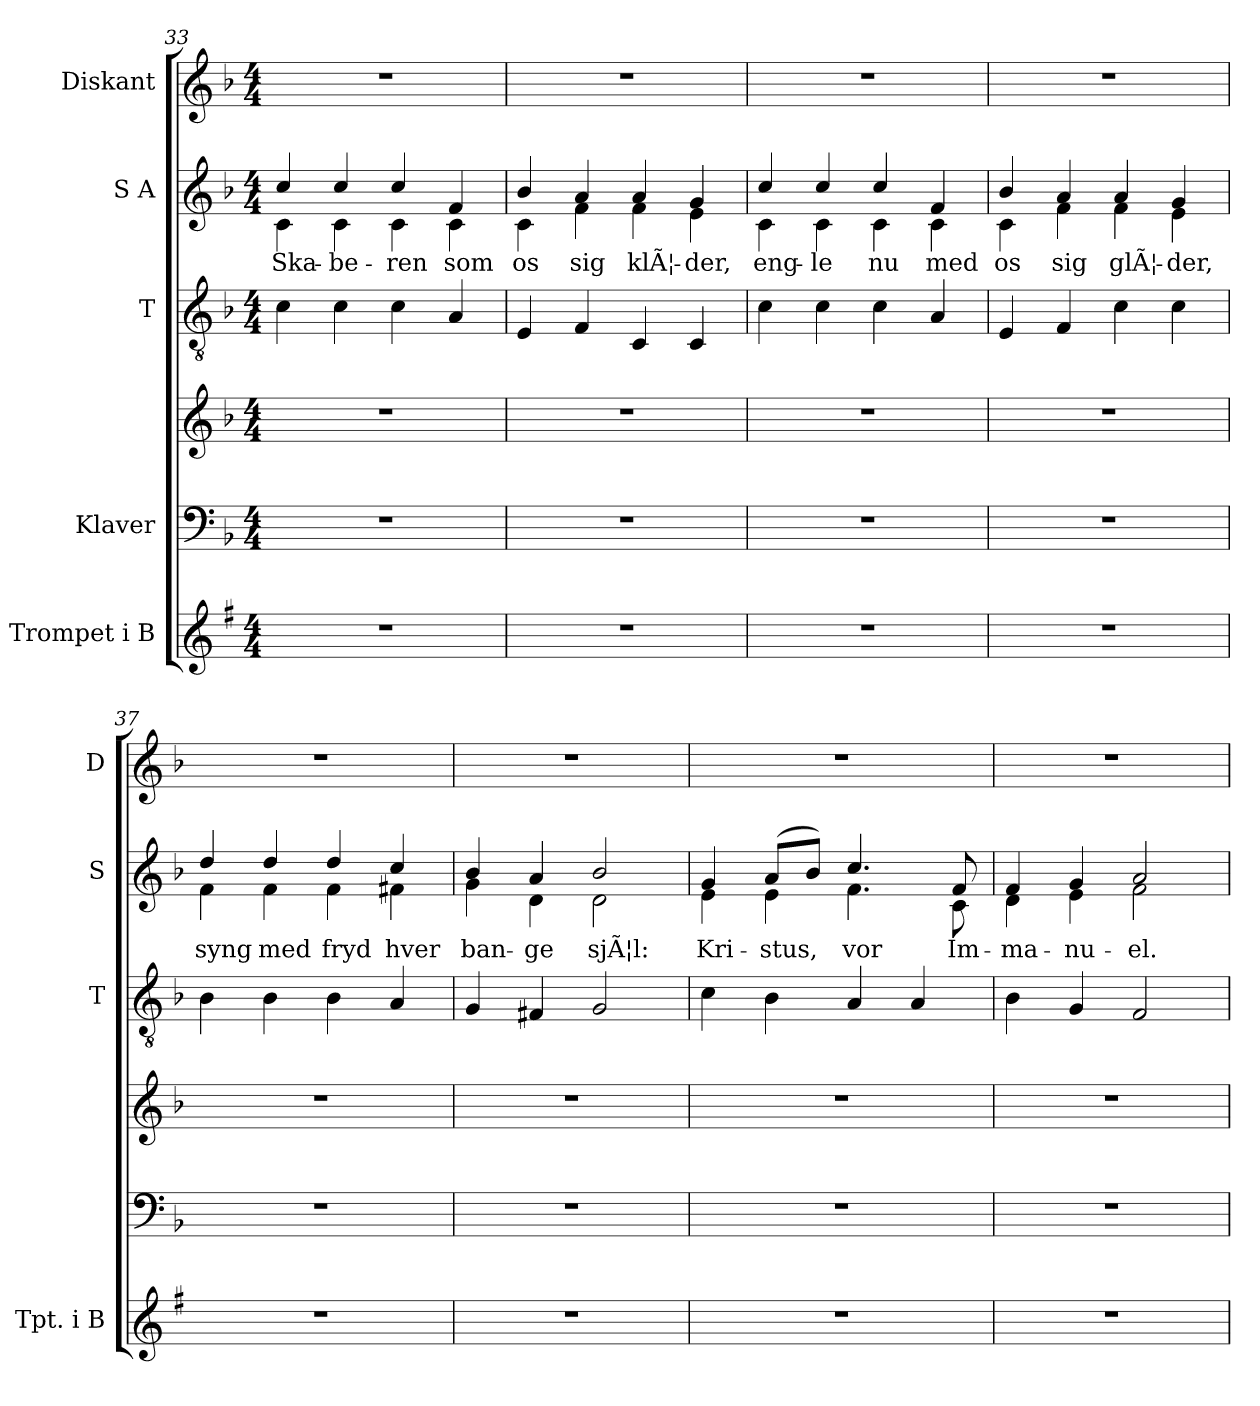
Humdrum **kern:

**kern	**kern	**kern	**kern	**kern	**text	**kern
*part5	*part4	*part4	*part3	*part2	*part2	*part1
*staff6	*staff5	*staff4	*staff3	*staff2	*staff2	*staff1
*I"Trompet  i B	*I"Klaver	*	*I"T	*I"S A	*	*I"Diskant
*I'Tpt. i B	*	*	*I'T	*I'S	*	*I'D
*clefG2	*clefF4	*clefG2	*clefGv2	*clefG2	*	*clefG2
*ITrd1c2	*	*	*	*	*	*
*k[b-]	*k[b-]	*k[b-]	*k[b-]	*k[b-]	*	*k[b-]
*M4/4	*M4/4	*M4/4	*M4/4	*M4/4	*	*M4/4
=33	=33	=33	=33	=33	=33	=33
!	!	!	!	!	!LO:LY:b	!
*	*	*	*	*^	*	*
1r	1r	1r	4c\	4cc/	4c\	Ska-	1r
!	!	!	!	!	!	!LO:LY:b	!
.	.	.	4c\	4cc/	4c\	-be-	.
!	!	!	!	!	!	!LO:LY:b	!
.	.	.	4c\	4cc/	4c\	-ren	.
!	!	!	!	!	!	!LO:LY:b	!
.	.	.	4A/	4f/	4c\	som	.
=34	=34	=34	=34	=34	=34	=34	=34
!	!	!	!	!	!	!LO:LY:b	!
1r	1r	1r	4E/	4b-/	4c\	os	1r
!	!	!	!	!	!	!LO:LY:b	!
.	.	.	4F/	4a/	4f\	sig	.
!	!	!	!	!	!	!LO:LY:b	!
.	.	.	4C/	4a/	4f\	klÃ¦-	.
!	!	!	!	!	!	!LO:LY:b	!
.	.	.	4C/	4g/	4e\	-der,	.
=35	=35	=35	=35	=35	=35	=35	=35
!	!	!	!	!	!	!LO:LY:b	!
1r	1r	1r	4c\	4cc/	4c\	eng-	1r
!	!	!	!	!	!	!LO:LY:b	!
.	.	.	4c\	4cc/	4c\	-le	.
!	!	!	!	!	!	!LO:LY:b	!
.	.	.	4c\	4cc/	4c\	nu	.
!	!	!	!	!	!	!LO:LY:b	!
.	.	.	4A/	4f/	4c\	med	.
=36	=36	=36	=36	=36	=36	=36	=36
!	!	!	!	!	!	!LO:LY:b	!
1r	1r	1r	4E/	4b-/	4c\	os	1r
!	!	!	!	!	!	!LO:LY:b	!
.	.	.	4F/	4a/	4f\	sig	.
!	!	!	!	!	!	!LO:LY:b	!
.	.	.	4c\	4a/	4f\	glÃ¦-	.
!	!	!	!	!	!	!LO:LY:b	!
.	.	.	4c\	4g/	4e\	-der,	.
!!LO:PB:g=z
=37	=37	=37	=37	=37	=37	=37	=37
!	!	!	!	!	!	!LO:LY:b	!
1r	1r	1r	4B-\	4dd/	4f\	syng	1r
!	!	!	!	!	!	!LO:LY:b	!
.	.	.	4B-\	4dd/	4f\	med	.
!	!	!	!	!	!	!LO:LY:b	!
.	.	.	4B-\	4dd/	4f\	fryd	.
!	!	!	!	!	!	!LO:LY:b	!
.	.	.	4A/	4cc/	4f#X\	hver	.
=38	=38	=38	=38	=38	=38	=38	=38
!	!	!	!	!	!	!LO:LY:b	!
1r	1r	1r	4G/	4b-/	4g\	ban-	1r
!	!	!	!	!	!	!LO:LY:b	!
.	.	.	4F#X/	4a/	4d\	-ge	.
!	!	!	!	!	!	!LO:LY:b	!
.	.	.	2G/	2b-/	2d\	sjÃ¦l:	.
=39	=39	=39	=39	=39	=39	=39	=39
!	!	!	!	!	!	!LO:LY:b	!
1r	1r	1r	4c\	4g/	4e\	Kri-	1r
!	!	!	!	!	!	!LO:LY:b	!
.	.	.	4B-\	(8a/L	4e\	-stus,	.
.	.	.	.	8b-/J)	.	.	.
!	!	!	!	!	!	!LO:LY:b	!
.	.	.	4A/	4.cc/	4.f\	vor	.
.	.	.	4A/	.	.	.	.
!	!	!	!	!	!	!LO:LY:b	!
.	.	.	.	8f/	8c\	Im-	.
=40	=40	=40	=40	=40	=40	=40	=40
!	!	!	!	!	!	!LO:LY:b	!
1r	1r	1r	4B-\	4f/	4d\	-ma-	1r
!	!	!	!	!	!	!LO:LY:b	!
.	.	.	4G/	4g/	4e\	-nu-	.
!	!	!	!	!	!	!LO:LY:b	!
.	.	.	2F/	2a/	2f\	-el.	.
*	*	*	*	*v	*v	*	*
=	=	=	=	=	=	=
*-	*-	*-	*-	*-	*-	*-
